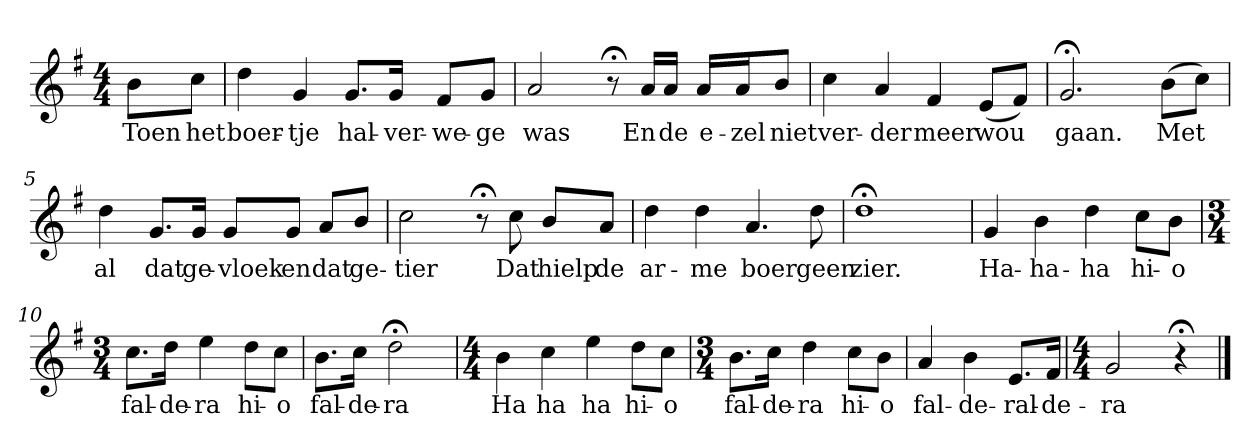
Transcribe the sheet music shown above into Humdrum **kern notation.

**kern	**text
*part1	*part1
*staff1	*staff1
*k[f#]	*
*G:	*
*M4/4	*
*MM120	*
=	=
8bL	Toen
8ccJ	het
=1	=1
4dd	boer-
4g	-tje
8.gL	hal-
16gJk	-ver-
8f#L	-we-
8gJ	-ge
=2	=2
2a	was
8r;<	.
16aLL	En
16aJJ	de
16aLL	e-
16aJ	-zel
8bJ	niet
=3	=3
4cc	ver-
4a	-der
4f#	meer
(8eL	wou
8f#J)	.
=4	=4
2.g;<	gaan.
(8bL	Met
8ccJ)	.
=5	=5
4dd	al
8.gL	dat
16gJk	ge-
8gL	-vloek
8gJ	en
8aL	dat
8bJ	ge-
=6	=6
2cc	-tier
8r;<	.
8cc	Dat
8bL	hielp
8aJ	de
=7	=7
4dd	ar-
4dd	-me
4.a	boer
8dd	geen
=8	=8
1dd;<	zier.
=9	=9
4g	Ha-
4b	-ha-
4dd	-ha
8ccL	hi-
8bJ	-o
=10	=10
*M3/4	*
8.ccL	fal-
16ddJk	-de-
4ee	-ra
8ddL	hi-
8ccJ	-o
=11	=11
8.bL	fal-
16ccJk	-de-
2dd;<	-ra
=12	=12
*M4/4	*
4b	Ha
4cc	ha
4ee	ha
8ddL	hi-
8ccJ	-o
=13	=13
*M3/4	*
8.bL	fal-
16ccJk	-de-
4dd	-ra
8ccL	hi-
8bJ	-o
=14	=14
4a	fal-
4b	-de-
8.eL	-ral-
16f#Jk	-de-
=15	=15
*M4/4	*
2g	-ra
4r;<	.
==	==
*-	*-
